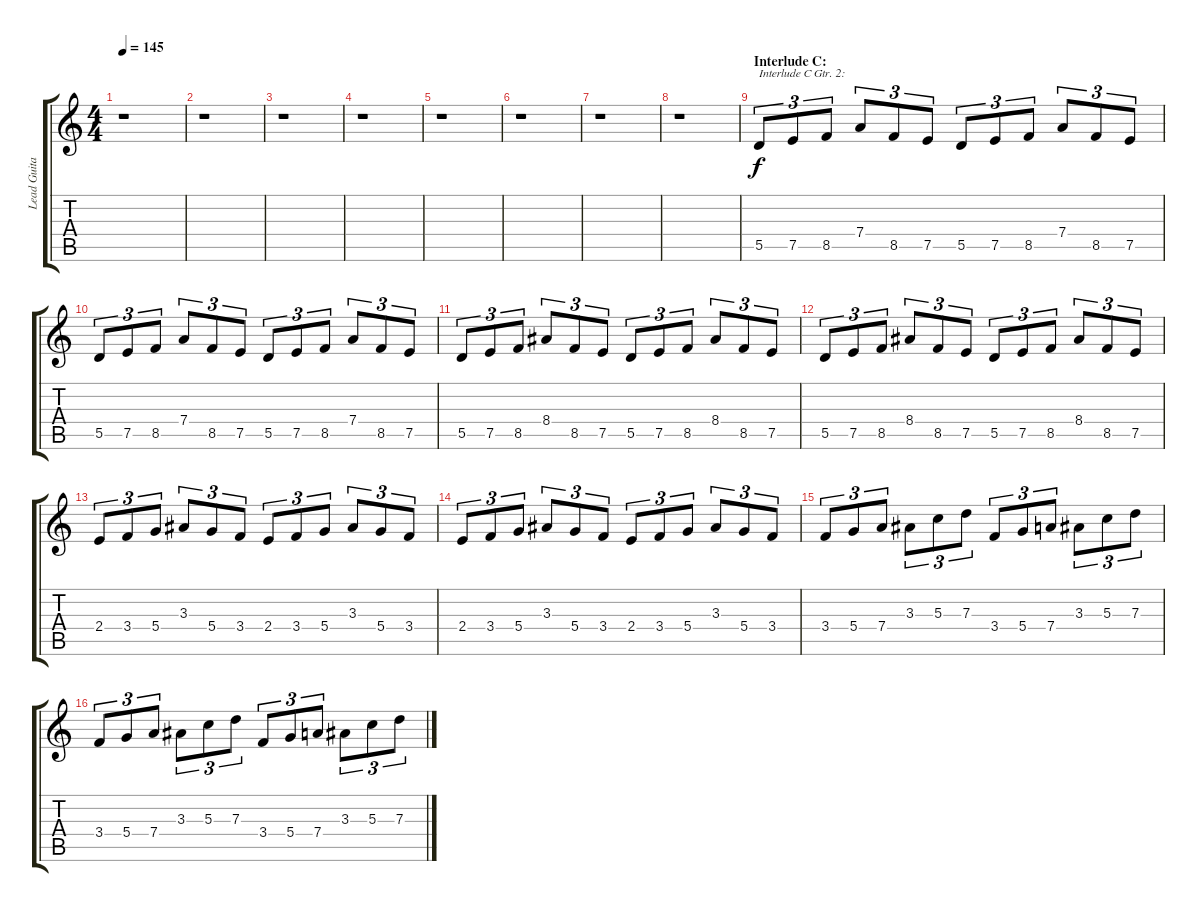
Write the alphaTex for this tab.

\track ("Lead Guitar 1" "Lead Guita") {instrument distortionguitar}
\staff {score tabs}
\tuning (E4 B3 G3 D3 A2 E2) {hide}
\ts (4 4)
\tempo 145
\clef g2
\ks c
r.1{dy f} |
r.1 |
r.1 |
r.1 |
r.1 |
r.1 |
r.1 |
r.1 |
\section ("" "Interlude C:")
5.5.8{tu (3 2) txt "Interlude C Gtr. 2:"} 7.5.8{tu (3 2)} 8.5.8{tu (3 2)} 7.4.8{tu (3 2)} 8.5.8{tu (3 2)} 7.5.8{tu (3 2)} 5.5.8{tu (3 2)} 7.5.8{tu (3 2)} 8.5.8{tu (3 2)} 7.4.8{tu (3 2)} 8.5.8{tu (3 2)} 7.5.8{tu (3 2)} |
5.5.8{tu (3 2)} 7.5.8{tu (3 2)} 8.5.8{tu (3 2)} 7.4.8{tu (3 2)} 8.5.8{tu (3 2)} 7.5.8{tu (3 2)} 5.5.8{tu (3 2)} 7.5.8{tu (3 2)} 8.5.8{tu (3 2)} 7.4.8{tu (3 2)} 8.5.8{tu (3 2)} 7.5.8{tu (3 2)} |
5.5.8{tu (3 2)} 7.5.8{tu (3 2)} 8.5.8{tu (3 2)} 8.4.8{tu (3 2)} 8.5.8{tu (3 2)} 7.5.8{tu (3 2)} 5.5.8{tu (3 2)} 7.5.8{tu (3 2)} 8.5.8{tu (3 2)} 8.4.8{tu (3 2)} 8.5.8{tu (3 2)} 7.5.8{tu (3 2)} |
5.5.8{tu (3 2)} 7.5.8{tu (3 2)} 8.5.8{tu (3 2)} 8.4.8{tu (3 2)} 8.5.8{tu (3 2)} 7.5.8{tu (3 2)} 5.5.8{tu (3 2)} 7.5.8{tu (3 2)} 8.5.8{tu (3 2)} 8.4.8{tu (3 2)} 8.5.8{tu (3 2)} 7.5.8{tu (3 2)} |
2.4.8{tu (3 2)} 3.4.8{tu (3 2)} 5.4.8{tu (3 2)} 3.3.8{tu (3 2)} 5.4.8{tu (3 2)} 3.4.8{tu (3 2)} 2.4.8{tu (3 2)} 3.4.8{tu (3 2)} 5.4.8{tu (3 2)} 3.3.8{tu (3 2)} 5.4.8{tu (3 2)} 3.4.8{tu (3 2)} |
2.4.8{tu (3 2)} 3.4.8{tu (3 2)} 5.4.8{tu (3 2)} 3.3.8{tu (3 2)} 5.4.8{tu (3 2)} 3.4.8{tu (3 2)} 2.4.8{tu (3 2)} 3.4.8{tu (3 2)} 5.4.8{tu (3 2)} 3.3.8{tu (3 2)} 5.4.8{tu (3 2)} 3.4.8{tu (3 2)} |
3.4.8{tu (3 2)} 5.4.8{tu (3 2)} 7.4.8{tu (3 2)} 3.3.8{tu (3 2)} 5.3.8{tu (3 2)} 7.3.8{tu (3 2)} 3.4.8{tu (3 2)} 5.4.8{tu (3 2)} 7.4.8{tu (3 2)} 3.3.8{tu (3 2)} 5.3.8{tu (3 2)} 7.3.8{tu (3 2)} |
3.4.8{tu (3 2)} 5.4.8{tu (3 2)} 7.4.8{tu (3 2)} 3.3.8{tu (3 2)} 5.3.8{tu (3 2)} 7.3.8{tu (3 2)} 3.4.8{tu (3 2)} 5.4.8{tu (3 2)} 7.4.8{tu (3 2)} 3.3.8{tu (3 2)} 5.3.8{tu (3 2)} 7.3.8{tu (3 2)}
